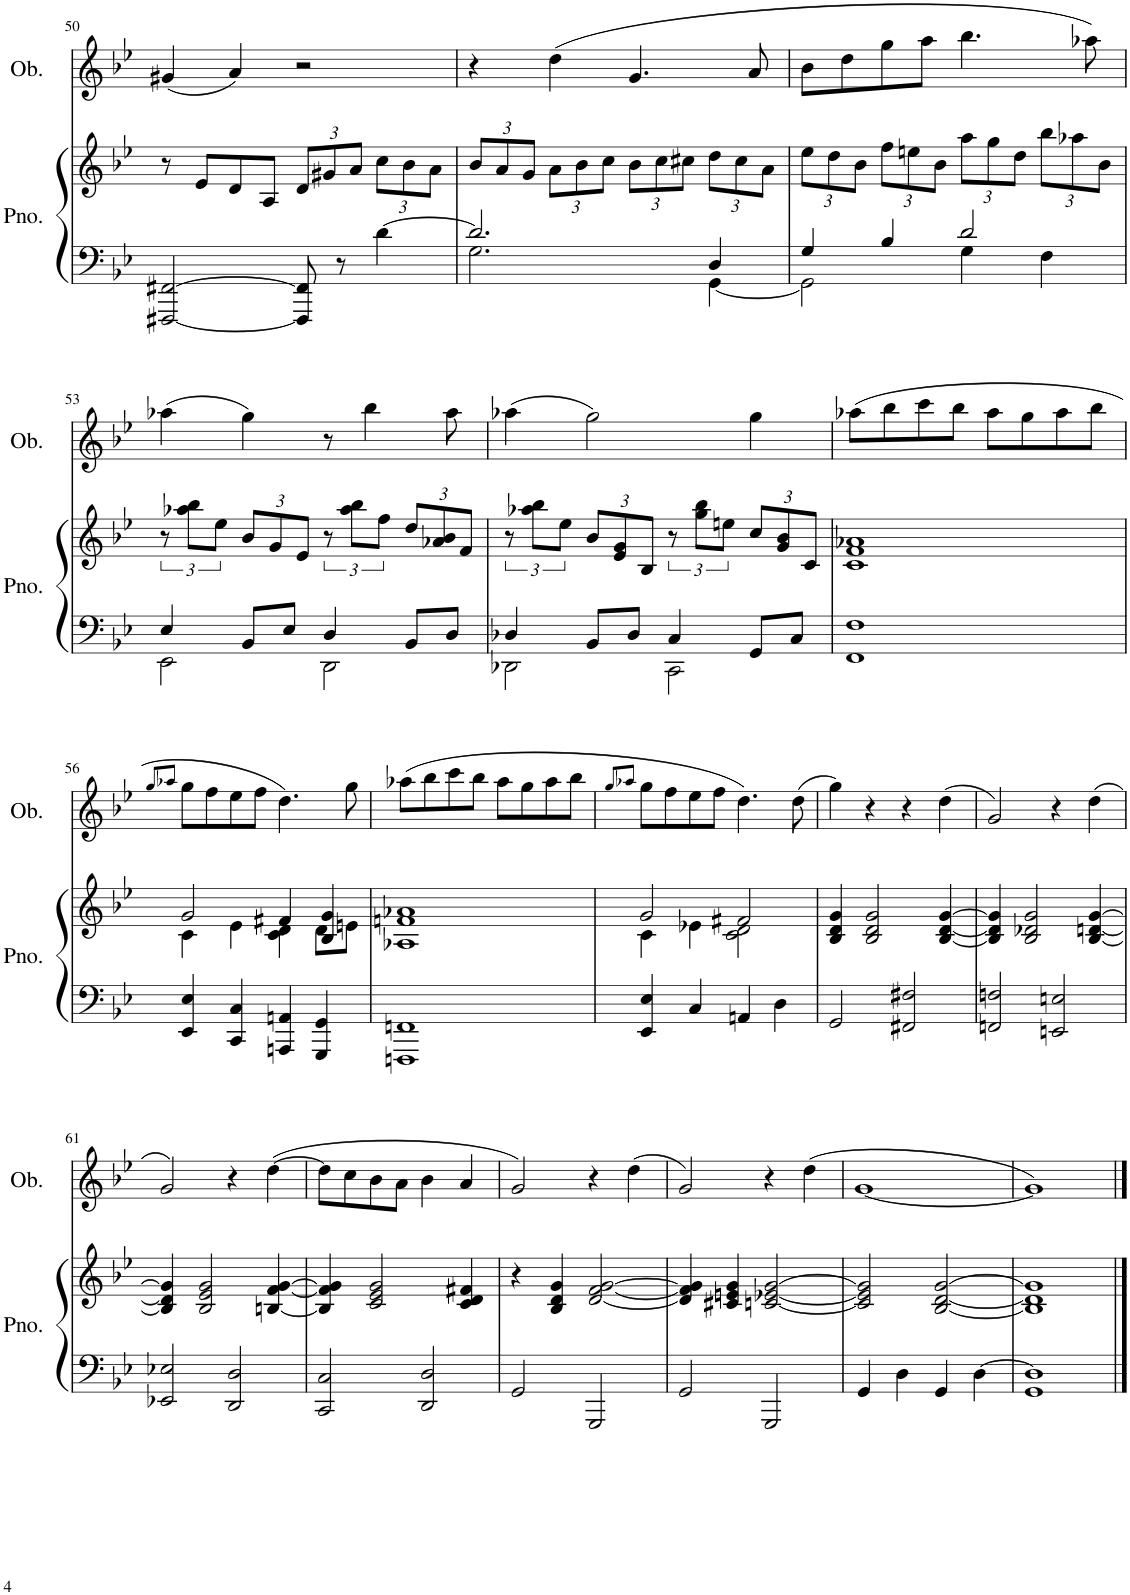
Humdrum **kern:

**kern	**kern	**kern
*part2	*part2	*part1
*staff3	*staff2	*staff1
*I"Piano	*	*I"Oboe
*I'Pno.	*	*I'Ob.
!!LO:PB:g=z
*clefF4	*clefG2	*clefG2
*k[b-e-]	*k[b-e-]	*k[b-e-]
*M4/4	*M4/4	*M4/4
*met(c)	*met(c)	*met(c)
=50	=50	=50
[2FFF#X/ [2FF#X/	8r	(4g#X/
.	8e-/L	.
.	8d/	4a/)
.	8A/J	.
*	*Xbrackettup	*
8FFF#/] 8FF#/]	12d/L	2r
.	12g#X/	.
8r	.	.
.	12a/J	.
[4d\	12cc\L	.
.	12b-\	.
.	12a\J	.
=51	=51	=51
*^	*	*
2.d/]	2.G\	12b-/L	4r
.	.	12a/	.
.	.	12g/J	.
.	.	12a\L	(4dd\
.	.	12b-\	.
.	.	12cc\J	.
.	.	12b-\L	4.g/
.	.	12cc\	.
.	.	12cc#X\J	.
4D/	[4GG\	12dd\L	.
.	.	12cc#\	.
.	.	.	8a/
.	.	12a\J	.
=52	=52	=52	=52
4G/	2GG\]	12ee-\L	8b-\L
.	.	12dd\	.
.	.	.	8dd\
.	.	12b-\J	.
4B-/	.	12ff\L	8gg\
.	.	12een\	.
.	.	.	8aa\J
.	.	12b-\J	.
2d/	4G\	12aa\L	4.bb-\
.	.	12gg\	.
.	.	12dd\J	.
.	4F\	12bb-\L	.
.	.	12aa-X\	.
.	.	.	8aa-X\)
.	.	12b-\J	.
!!LO:LB:g=z
=53	=53	=53	=53
*	*	*brackettup	*
4E-/	2EE-\	12r	(4aa-X\
.	.	12aa-X\ 12bb-\L	.
.	.	12ee-\J	.
*	*	*Xbrackettup	*
8BB-/L	.	12b-/L	4gg\)
.	.	12g/	.
8E-/J	.	.	.
.	.	12e-/J	.
*	*	*brackettup	*
4D/	2DD\	12r	8r
.	.	12aa-\ 12bb-\L	.
.	.	.	4bb-\
.	.	12ff\J	.
*	*	*Xbrackettup	*
8BB-/L	.	12dd/L	.
.	.	12a-X/ 12b-/	.
8D/J	.	.	8aa-\
.	.	12f/J	.
=54	=54	=54	=54
*	*	*brackettup	*
4D-X/	2DD-X\	12r	(4aa-X\
.	.	12aa-X\ 12bb-\L	.
.	.	12ee-\J	.
*	*	*Xbrackettup	*
8BB-/L	.	12b-/L	2gg\)
.	.	12e-/ 12g/	.
8D-/J	.	.	.
.	.	12B-/J	.
*	*	*brackettup	*
4C/	2CC\	12r	.
.	.	12gg\ 12bb-\L	.
.	.	12een\J	.
*	*	*Xbrackettup	*
8GG/L	.	12cc/L	4gg\
.	.	12g/ 12b-/	.
8C/J	.	.	.
.	.	12c/J	.
=55	=55	=55	=55
1F	1FF	1c 1f 1a-X	(8aa-X\L
.	.	.	8bb-\
.	.	.	8ccc\
.	.	.	8bb-\J
.	.	.	8aa-\L
.	.	.	8gg\
.	.	.	8aa-\
.	.	.	8bb-\J
*v	*v	*	*
!!LO:LB:g=z
=56	=56	=56
.	.	8qgg/L
.	.	8qaa-X/J
*	*^	*
4EE-/ 4E-/	2g/	4c\	8gg\L
.	.	.	8ff\
4CC/ 4C/	.	4e-\	8ee-\
.	.	.	8ff\J
4AAAn/ 4AAn/	4f#X/	4c\ 4d\	4.dd\)
4GGG/ 4GG/	4B-/ 4g/	8d\L	.
.	.	8en\J	8gg\
=57	=57	=57	=57
1FFFn 1FFn	1fn 1a-X	1A-X	(8aa-X\L
.	.	.	8bb-\
.	.	.	8ccc\
.	.	.	8bb-\J
.	.	.	8aa-\L
.	.	.	8gg\
.	.	.	8aa-\
.	.	.	8bb-\J
=58	=58	=58	=58
.	.	.	8qgg/L
.	.	.	8qaa-X/J
4EE-/ 4E-/	2g/	4c\	8gg\L
.	.	.	8ff\
4C/	.	4e-X\	8ee-\
.	.	.	8ff\J
4AAn/	2f#X/	2c\ 2d\	4.dd\)
4D\	.	.	.
.	.	.	(8dd\
*	*v	*v	*
=59	=59	=59
2GG/	4B-/ 4d/ 4g/	4gg\)
.	2B-/ 2d/ 2g/	4r
2FF#X/ 2F#X/	.	4r
.	[4B-/ [4d/ [4g/	(4dd\
=60	=60	=60
2FFn/ 2Fn/	4B-/] 4d/] 4g/]	2g/)
.	2B-/ 2d-X/ 2g/	.
2EEn/ 2En/	.	4r
.	[4B-/ [4dn/ [4g/	(4dd\
!!LO:LB:g=z
=61	=61	=61
2EE-X/ 2E-X/	4B-/] 4d/] 4g/]	2g/)
.	2B-/ 2e-/ 2g/	.
2DD/ 2D/	.	4r
.	[4Bn/ [4f/ [4g/	([4dd\
=62	=62	=62
2CC/ 2C/	4B/] 4f/] 4g/]	8dd\L]
.	.	8cc\
.	2c/ 2e-/ 2g/	8b-\
.	.	8a\J
2DD/ 2D/	.	4b-\
.	4c/ 4d/ 4f#X/	4a/
=63	=63	=63
2GG/	4r	2g/)
.	4B-/ 4d/ 4g/	.
2GGG/	[2d/ [2f/ [2g/	4r
.	.	(4dd\
=64	=64	=64
2GG/	4d/] 4f/] 4g/]	2g/)
.	4c#X/ 4en/ 4g/	.
2GGG/	[2cn/ [2e-X/ [2g/	4r
.	.	(4dd\
=65	=65	=65
4GG/	2c/] 2e-/] 2g/]	[1g
4D\	.	.
4GG/	[2B-/ [2d/ [2g/	.
[4D\	.	.
=66	=66	=66
*^	*	*
1D]	1GG	1B-] 1d] 1g]	1g])
*v	*v	*	*
==	==	==
*-	*-	*-
